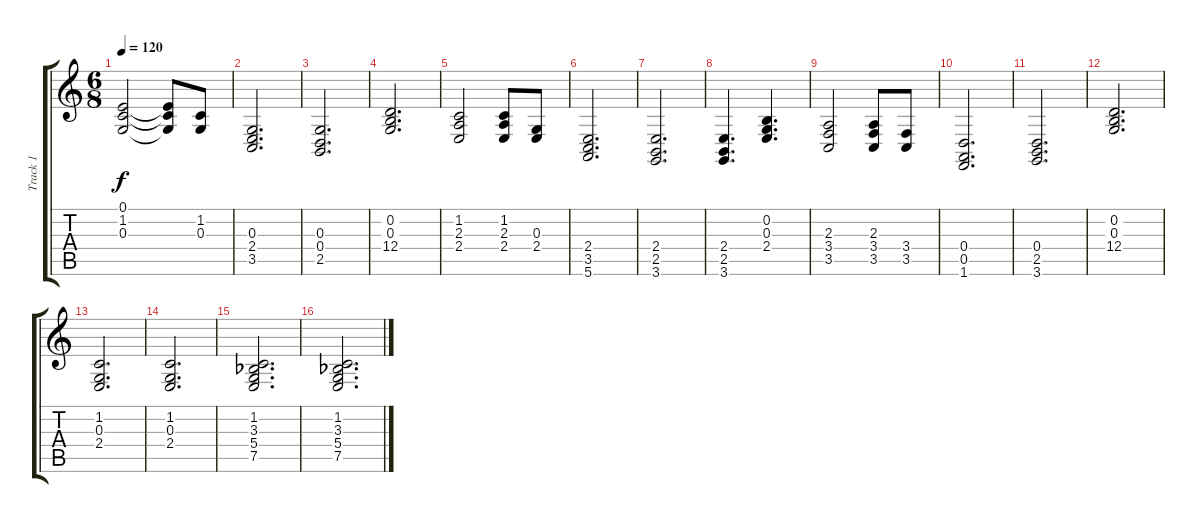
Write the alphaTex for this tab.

\track ("Track 1" "Track 1") {instrument acousticgrandpiano}
\staff {score tabs}
\tuning (E4 B3 G3 D3 A2 E2) {hide}
\ts (6 8)
\tempo 120
\clef g2
\ks c
(0.1 1.2 0.3).2{dy f} (0.1{t} 1.2{t} 0.3{t}).8 (1.2 0.3).8 |
(0.3 2.4 3.5).2{d} |
(0.3 0.4 2.5).2{d} |
(0.2 0.3 12.4).2{d} |
(1.2 2.3 2.4).2 (1.2 2.3 2.4).8 (0.3 2.4).8 |
(2.4 3.5 5.6).2{d} |
(2.4 2.5 3.6).2{d} |
(2.4 2.5 3.6).4{d} (0.2 0.3 2.4).4{d} |
(2.3 3.4 3.5).2 (2.3 3.4 3.5).8 (3.4 3.5).8 |
(0.4 0.5 1.6).2{d} |
(0.4 2.5 3.6).2{d} |
(0.2 0.3 12.4).2{d} |
(1.2 0.3 2.4).2{d} |
(1.2 0.3 2.4).2{d} |
(1.2 3.3{acc b} 5.4 7.5).2{d} |
(1.2 3.3{acc b} 5.4 7.5).2{d}
